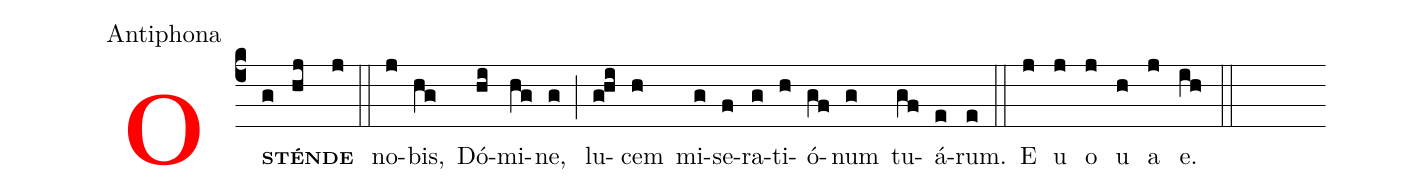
office-part: Antiphona;
%%
<v>\bf\textcolor{red}{O}</v><v>\bf\scriptsize{S}</v>(c4g)<v>\bf\scriptsize{TÉN}</v>(hj)<v>\bf\scriptsize{DE}</v>(j) (::)
no(j)bis,(hg) Dó(hi)mi(hg)ne,(g) (;) lu(g!hi)cem(h) mi(g)se(f)ra(g)ti(h)ó(gf)num(g) tu(gf)á(e)rum.(e) (::) E(j) u(j) o(j) u(h) a(j) e.(ih) (::)
